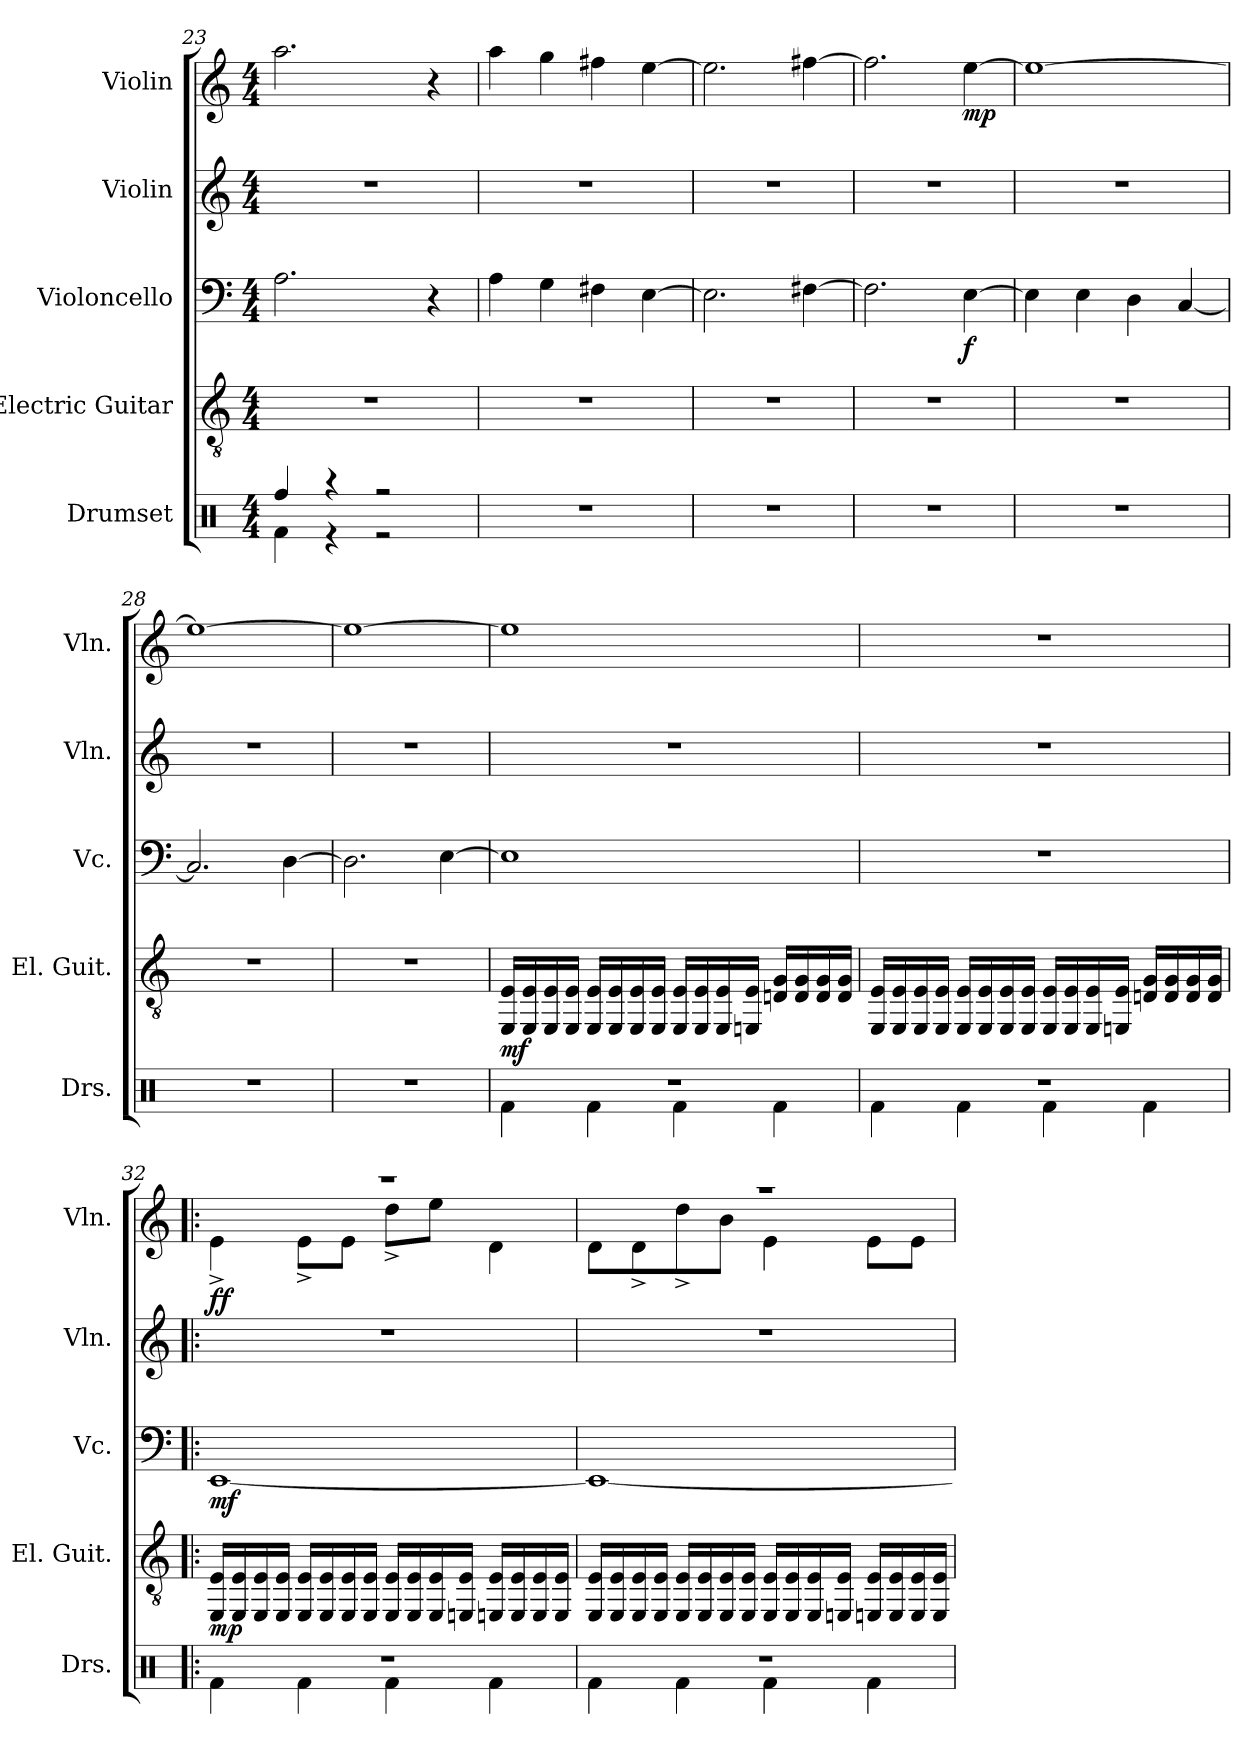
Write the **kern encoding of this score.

**kern	**dynam	**kern	**dynam	**kern	**dynam	**kern	**kern	**dynam
*part5	*part5	*part4	*part4	*part3	*part3	*part2	*part1	*part1
*staff5	*staff5	*staff4	*staff4	*staff3	*staff3	*staff2	*staff1	*staff1
*I"Drumset	*	*I"Electric Guitar	*	*I"Violoncello	*	*I"Violin	*I"Violin	*
*I'Drs.	*	*I'El. Guit.	*	*I'Vc.	*	*I'Vln.	*I'Vln.	*
*clefX	*	*clefGv2	*	*clefF4	*	*clefG2	*clefG2	*
*k[]	*	*k[]	*	*k[]	*	*k[]	*k[]	*
*M4/4	*	*M4/4	*	*M4/4	*	*M4/4	*M4/4	*
=23	=23	=23	=23	=23	=23	=23	=23	=23
*^	*	*	*	*	*	*	*	*
4Rff/	4Rf\	.	1r	.	2.A\	.	1r	2.aa\	.
4r	4r	.	.	.	.	.	.	.	.
2r	2r	.	.	.	.	.	.	.	.
.	.	.	.	.	4r	.	.	4r	.
*v	*v	*	*	*	*	*	*	*	*
=24	=24	=24	=24	=24	=24	=24	=24	=24
1r	.	1r	.	4A\	.	1r	4aa\	.
.	.	.	.	4G\	.	.	4gg\	.
.	.	.	.	4F#X\	.	.	4ff#X\	.
.	.	.	.	[4E\	.	.	[4ee\	.
!!LO:LB:g=z
=25	=25	=25	=25	=25	=25	=25	=25	=25
1r	.	1r	.	2.E\]	.	1r	2.ee\]	.
.	.	.	.	[4F#X\	.	.	[4ff#X\	.
=26	=26	=26	=26	=26	=26	=26	=26	=26
1r	.	1r	.	2.F#\]	.	1r	2.ff#\]	.
!	!	!	!	!	!LO:DY:b	!	!	!LO:DY:b
.	.	.	.	[4E\	f	.	[4ee\	mp
=27	=27	=27	=27	=27	=27	=27	=27	=27
1r	.	1r	.	4E\]	.	1r	1ee_	.
.	.	.	.	4E\	.	.	.	.
.	.	.	.	4D\	.	.	.	.
.	.	.	.	[4C/	.	.	.	.
=28	=28	=28	=28	=28	=28	=28	=28	=28
1r	.	1r	.	2.C/]	.	1r	1ee_	.
.	.	.	.	[4D\	.	.	.	.
=29	=29	=29	=29	=29	=29	=29	=29	=29
1r	.	1r	.	2.D\]	.	1r	1ee_	.
.	.	.	.	[4E\	.	.	.	.
=30	=30	=30	=30	=30	=30	=30	=30	=30
*^	*	*	*	*	*	*	*	*
!	!	!LO:DY:a	!	!	!	!	!	!	!
1r	4Rf\	mf	16EE/ 16E/LL	.	1E]	.	1r	1ee]	.
.	.	.	16EE/ 16E/	.	.	.	.	.	.
.	.	.	16EE/ 16E/	.	.	.	.	.	.
.	.	.	16EE/ 16E/JJ	.	.	.	.	.	.
.	4Rf\	.	16EE/ 16E/LL	.	.	.	.	.	.
.	.	.	16EE/ 16E/	.	.	.	.	.	.
.	.	.	16EE/ 16E/	.	.	.	.	.	.
.	.	.	16EE/ 16E/JJ	.	.	.	.	.	.
.	4Rf\	.	16EE/ 16E/LL	.	.	.	.	.	.
.	.	.	16EE/ 16E/	.	.	.	.	.	.
.	.	.	16EE/ 16E/	.	.	.	.	.	.
.	.	.	16EEn/ 16E/JJ	.	.	.	.	.	.
.	4Rf\	.	16Dn/ 16G/LL	.	.	.	.	.	.
.	.	.	16D/ 16G/	.	.	.	.	.	.
.	.	.	16D/ 16G/	.	.	.	.	.	.
.	.	.	16D/ 16G/JJ	.	.	.	.	.	.
!!LO:PB:g=z
=31	=31	=31	=31	=31	=31	=31	=31	=31	=31
1r	4Rf\	.	16EE/ 16E/LL	.	1r	.	1r	1r	.
.	.	.	16EE/ 16E/	.	.	.	.	.	.
.	.	.	16EE/ 16E/	.	.	.	.	.	.
.	.	.	16EE/ 16E/JJ	.	.	.	.	.	.
.	4Rf\	.	16EE/ 16E/LL	.	.	.	.	.	.
.	.	.	16EE/ 16E/	.	.	.	.	.	.
.	.	.	16EE/ 16E/	.	.	.	.	.	.
.	.	.	16EE/ 16E/JJ	.	.	.	.	.	.
.	4Rf\	.	16EE/ 16E/LL	.	.	.	.	.	.
.	.	.	16EE/ 16E/	.	.	.	.	.	.
.	.	.	16EE/ 16E/	.	.	.	.	.	.
.	.	.	16EEn/ 16E/JJ	.	.	.	.	.	.
.	4Rf\	.	16Dn/ 16G/LL	.	.	.	.	.	.
.	.	.	16D/ 16G/	.	.	.	.	.	.
.	.	.	16D/ 16G/	.	.	.	.	.	.
.	.	.	16D/ 16G/JJ	.	.	.	.	.	.
!!LO:LB:g=z
=32!|:	=32!|:	=32!|:	=32!|:	=32!|:	=32!|:	=32!|:	=32!|:	=32!|:	=32!|:
*	*	*	*	*	*	*	*	*^	*
!	!	!	!	!LO:DY:b	!	!LO:DY:b	!	!	!	!LO:DY:b
1r	4Rf\	.	16EE/ 16E/LL	mp	[1EE	mf	1r	1r	4e^\	ff
.	.	.	16EE/ 16E/	.	.	.	.	.	.	.
.	.	.	16EE/ 16E/	.	.	.	.	.	.	.
.	.	.	16EE/ 16E/JJ	.	.	.	.	.	.	.
.	4Rf\	.	16EE/ 16E/LL	.	.	.	.	.	8e^\L	.
.	.	.	16EE/ 16E/	.	.	.	.	.	.	.
.	.	.	16EE/ 16E/	.	.	.	.	.	8e\J	.
.	.	.	16EE/ 16E/JJ	.	.	.	.	.	.	.
.	4Rf\	.	16EE/ 16E/LL	.	.	.	.	.	8dd^\L	.
.	.	.	16EE/ 16E/	.	.	.	.	.	.	.
.	.	.	16EE/ 16E/	.	.	.	.	.	8ee\J	.
.	.	.	16EEn/ 16E/JJ	.	.	.	.	.	.	.
.	4Rf\	.	16EEn/ 16E/LL	.	.	.	.	.	4d\	.
.	.	.	16EE/ 16E/	.	.	.	.	.	.	.
.	.	.	16EE/ 16E/	.	.	.	.	.	.	.
.	.	.	16EE/ 16E/JJ	.	.	.	.	.	.	.
!!LO:PB:g=z	!!
=33	=33	=33	=33	=33	=33	=33	=33	=33	=33	=33
1r	4Rf\	.	16EE/ 16E/LL	.	1EE_	.	1r	1r	8d\L	.
.	.	.	16EE/ 16E/	.	.	.	.	.	.	.
.	.	.	16EE/ 16E/	.	.	.	.	.	8d^\	.
.	.	.	16EE/ 16E/JJ	.	.	.	.	.	.	.
.	4Rf\	.	16EE/ 16E/LL	.	.	.	.	.	8dd^\	.
.	.	.	16EE/ 16E/	.	.	.	.	.	.	.
.	.	.	16EE/ 16E/	.	.	.	.	.	8b\J	.
.	.	.	16EE/ 16E/JJ	.	.	.	.	.	.	.
.	4Rf\	.	16EE/ 16E/LL	.	.	.	.	.	4e\	.
.	.	.	16EE/ 16E/	.	.	.	.	.	.	.
.	.	.	16EE/ 16E/	.	.	.	.	.	.	.
.	.	.	16EEn/ 16E/JJ	.	.	.	.	.	.	.
.	4Rf\	.	16EEn/ 16E/LL	.	.	.	.	.	8e\L	.
.	.	.	16EE/ 16E/	.	.	.	.	.	.	.
.	.	.	16EE/ 16E/	.	.	.	.	.	8e\J	.
.	.	.	16EE/ 16E/JJ	.	.	.	.	.	.	.
*v	*v	*	*	*	*	*	*	*v	*v	*
=	=	=	=	=	=	=	=	=
*-	*-	*-	*-	*-	*-	*-	*-	*-
